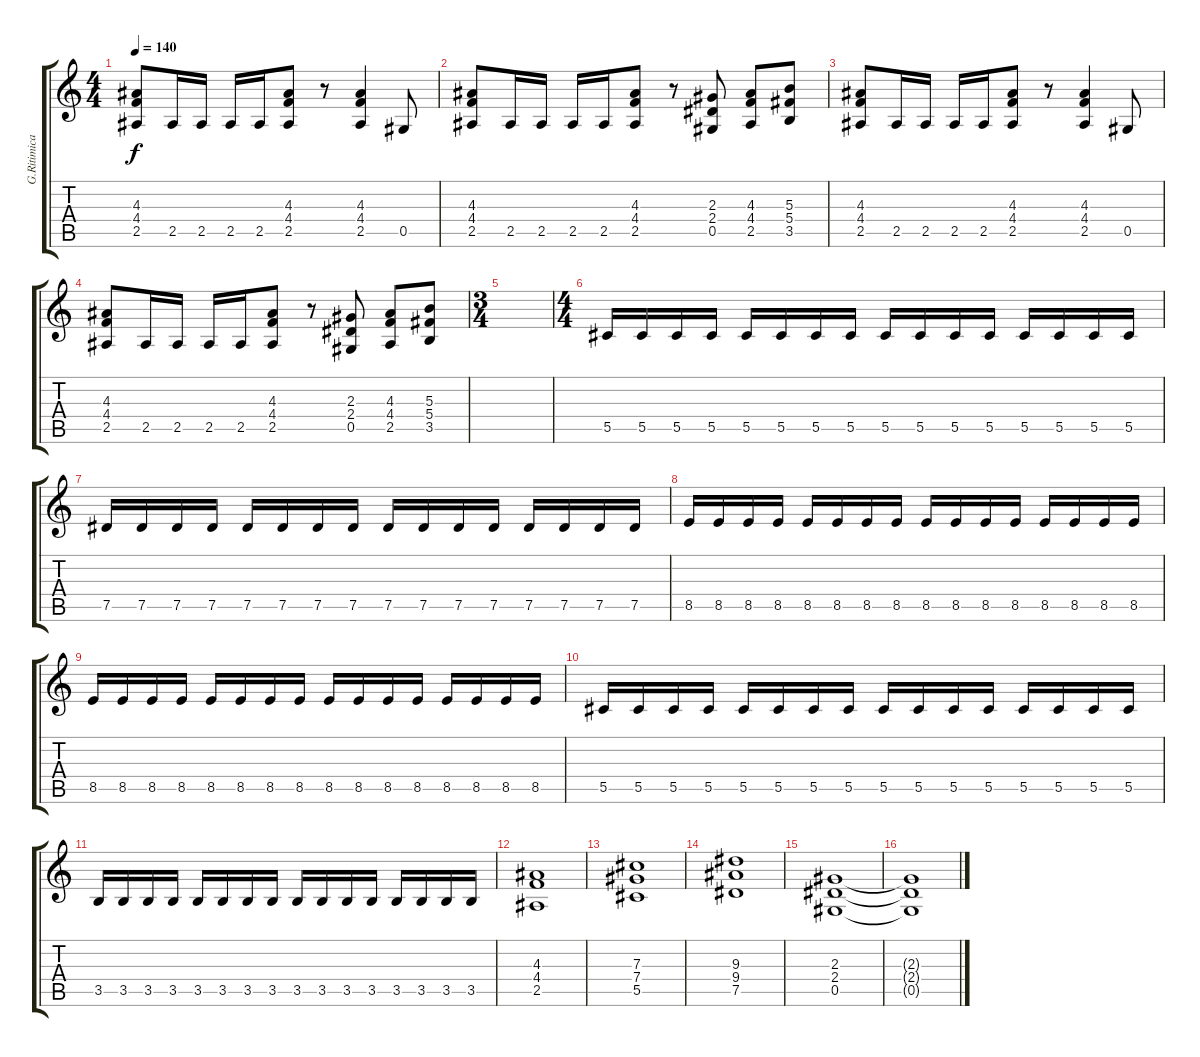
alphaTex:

\track ("G.Ritimica" "G.Ritimica") {instrument distortionguitar}
\staff {score tabs}
\tuning (Eb4 Bb3 Gb3 Db3 Ab2 Eb2) {hide}
\ts (4 4)
\tempo 140
\clef g2
\ks c
(4.3 4.4 2.5).8{dy f} 2.5.16 2.5.16 2.5.16 2.5.16 (4.3 4.4 2.5).8 r.8 (4.3 4.4 2.5).4 0.5.8 |
(4.3 4.4 2.5).8 2.5.16 2.5.16 2.5.16 2.5.16 (4.3 4.4 2.5).8 r.8 (2.3 2.4 0.5).8 (4.3 4.4 2.5).8 (5.3 5.4 3.5).8 |
(4.3 4.4 2.5).8 2.5.16 2.5.16 2.5.16 2.5.16 (4.3 4.4 2.5).8 r.8 (4.3 4.4 2.5).4 0.5.8 |
(4.3 4.4 2.5).8 2.5.16 2.5.16 2.5.16 2.5.16 (4.3 4.4 2.5).8 r.8 (2.3 2.4 0.5).8 (4.3 4.4 2.5).8 (5.3 5.4 3.5).8 |
\ts (3 4)
|
\ts (4 4)
5.5.16 5.5.16 5.5.16 5.5.16 5.5.16 5.5.16 5.5.16 5.5.16 5.5.16 5.5.16 5.5.16 5.5.16 5.5.16 5.5.16 5.5.16 5.5.16 |
7.5.16 7.5.16 7.5.16 7.5.16 7.5.16 7.5.16 7.5.16 7.5.16 7.5.16 7.5.16 7.5.16 7.5.16 7.5.16 7.5.16 7.5.16 7.5.16 |
8.5.16 8.5.16 8.5.16 8.5.16 8.5.16 8.5.16 8.5.16 8.5.16 8.5.16 8.5.16 8.5.16 8.5.16 8.5.16 8.5.16 8.5.16 8.5.16 |
8.5.16 8.5.16 8.5.16 8.5.16 8.5.16 8.5.16 8.5.16 8.5.16 8.5.16 8.5.16 8.5.16 8.5.16 8.5.16 8.5.16 8.5.16 8.5.16 |
5.5.16 5.5.16 5.5.16 5.5.16 5.5.16 5.5.16 5.5.16 5.5.16 5.5.16 5.5.16 5.5.16 5.5.16 5.5.16 5.5.16 5.5.16 5.5.16 |
3.5.16 3.5.16 3.5.16 3.5.16 3.5.16 3.5.16 3.5.16 3.5.16 3.5.16 3.5.16 3.5.16 3.5.16 3.5.16 3.5.16 3.5.16 3.5.16 |
(4.3 4.4 2.5).1 |
(7.3 7.4 5.5).1 |
(9.3 9.4 7.5).1 |
(2.3 2.4 0.5).1 |
(2.3{t} 2.4{t} 0.5{t}).1
